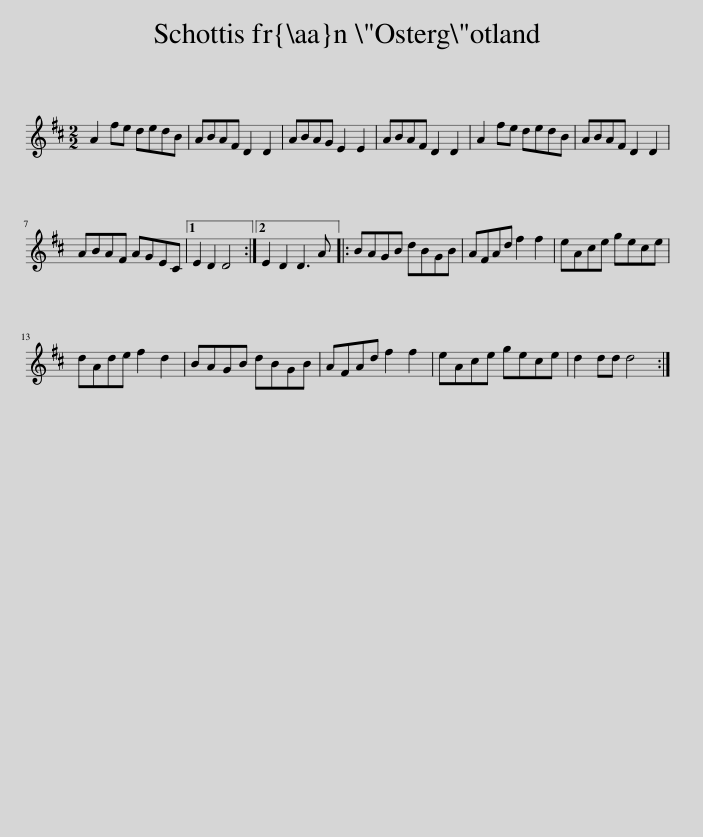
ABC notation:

X:1
L:1/8
M:2/2
I:linebreak $
K:D
V:1 treble
V:1
 A2 fe dedB | ABAF D2 D2 | ABAG E2 E2 | ABAF D2 D2 | A2 fe dedB | %5
 ABAF D2 D2 |$ ABAF AGEC |1 E2 D2 D4 :|2 E2 D2 D3 A |: BAGB dBGB | %10
 AFAd f2 f2 | eAce gece |$ dAde f2 d2 | BAGB dBGB | AFAd f2 f2 | %15
 eAce gece | d2 dd d4 :| %17
